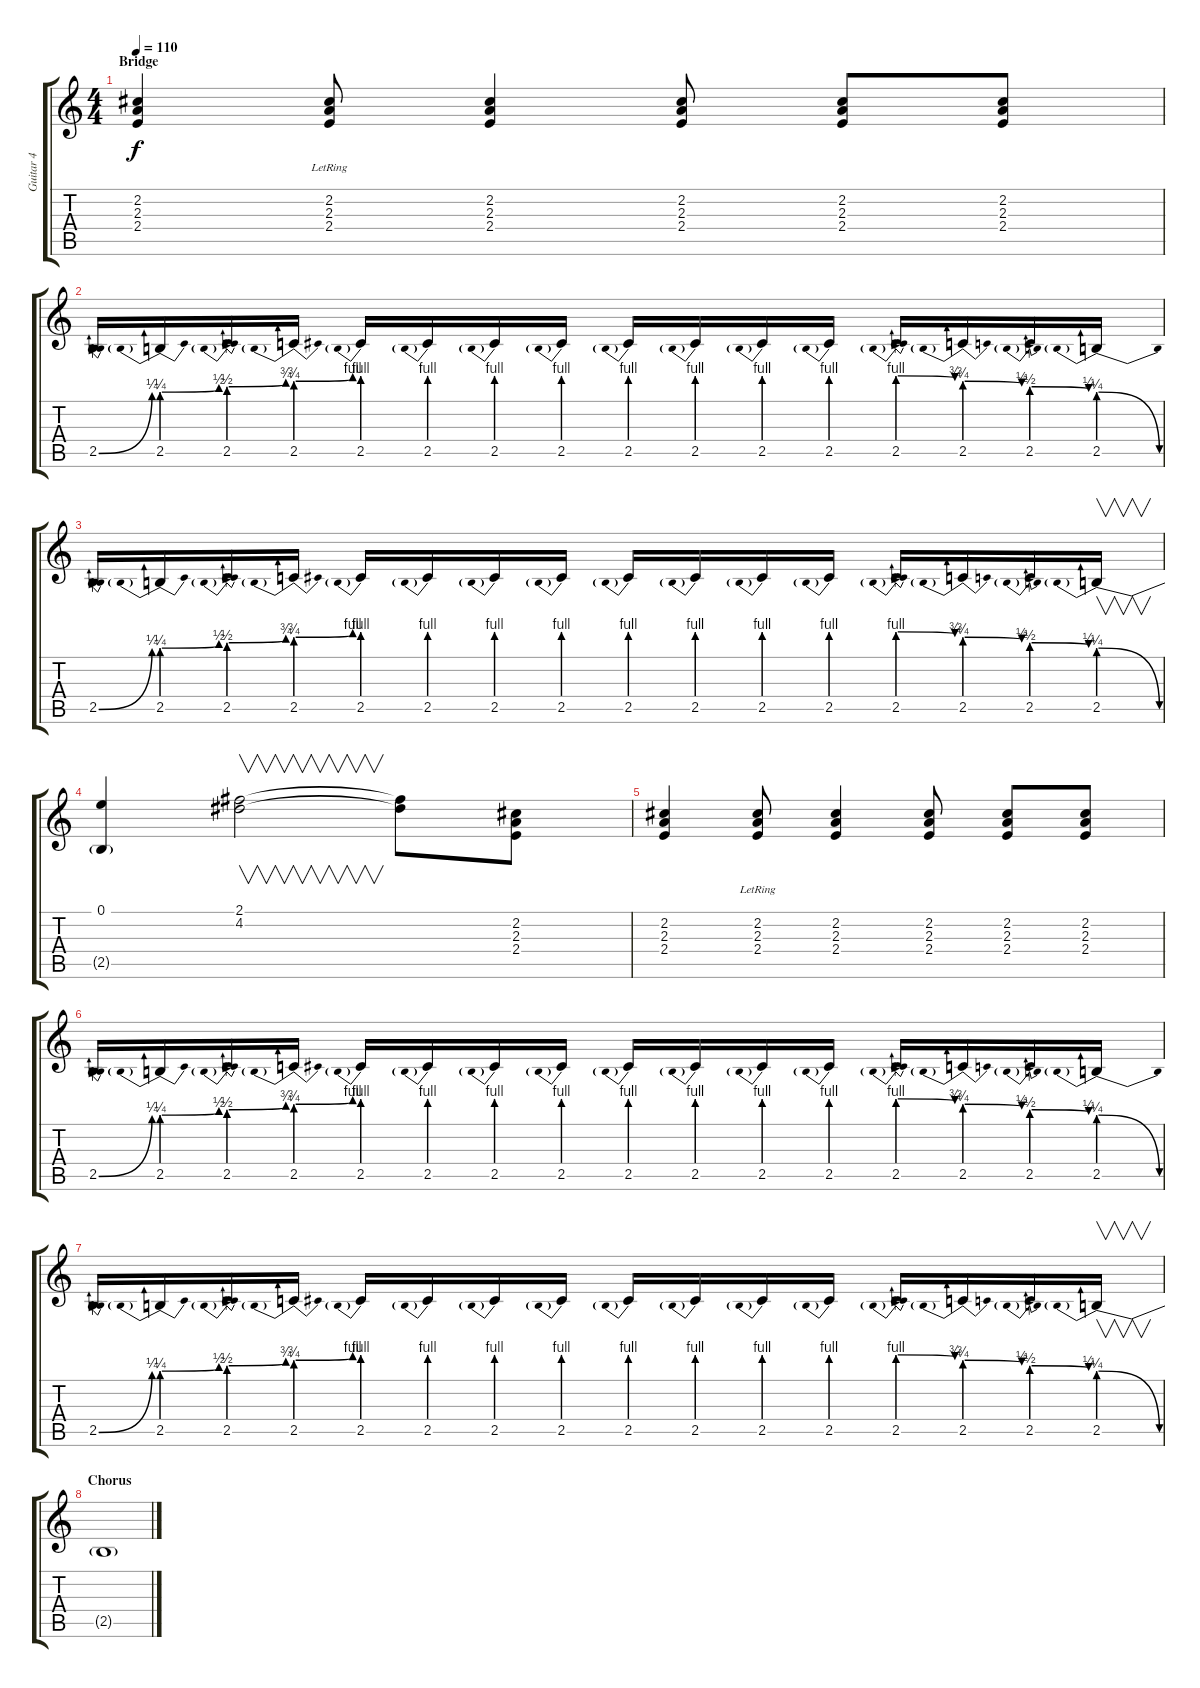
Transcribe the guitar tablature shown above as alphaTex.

\track ("Guitar 4" "Guitar 4") {instrument distortionguitar}
\staff {score tabs}
\tuning (E4 B3 G3 D3 A2 E2) {hide}
\ts (4 4)
\section ("" "Bridge")
\tempo 110
\clef g2
\ks c
(2.2 2.3 2.4).4{dy f} (2.2{lr} 2.3{lr} 2.4{lr}).8 (2.2 2.3 2.4).4 (2.2 2.3 2.4).8 (2.2 2.3 2.4).8 (2.2 2.3 2.4).8 |
2.5{be (bend 0 0 60 1)}.16 2.5{be (prebendbend 0 1 60 2)}.16 2.5{be (prebendbend 0 2 60 3)}.16 2.5{be (prebendbend 0 3 60 4)}.16 2.5{be (prebend 0 4 60 4)}.16 2.5{be (prebend 0 4 60 4)}.16 2.5{be (prebend 0 4 60 4)}.16 2.5{be (prebend 0 4 60 4)}.16 2.5{be (prebend 0 4 60 4)}.16 2.5{be (prebend 0 4 60 4)}.16 2.5{be (prebend 0 4 60 4)}.16 2.5{be (prebend 0 4 60 4)}.16 2.5{be (prebendrelease 0 4 60 3)}.16 2.5{be (prebendrelease 0 3 60 2)}.16 2.5{be (prebendrelease 0 2 60 1)}.16 2.5{be (prebendrelease 0 1 60 0)}.16 |
2.5{be (bend 0 0 60 1)}.16 2.5{be (prebendbend 0 1 60 2)}.16 2.5{be (prebendbend 0 2 60 3)}.16 2.5{be (prebendbend 0 3 60 4)}.16 2.5{be (prebend 0 4 60 4)}.16 2.5{be (prebend 0 4 60 4)}.16 2.5{be (prebend 0 4 60 4)}.16 2.5{be (prebend 0 4 60 4)}.16 2.5{be (prebend 0 4 60 4)}.16 2.5{be (prebend 0 4 60 4)}.16 2.5{be (prebend 0 4 60 4)}.16 2.5{be (prebend 0 4 60 4)}.16 2.5{be (prebendrelease 0 4 60 3)}.16 2.5{be (prebendrelease 0 3 60 2)}.16 2.5{be (prebendrelease 0 2 60 1)}.16 2.5{be (prebendrelease 0 1 60 0)}.16{v} |
(0.1 2.5{t}).4 (2.1 4.2).2{v} (2.1{t} 4.2{t}).8 (2.2 2.3 2.4).8 |
(2.2 2.3 2.4).4 (2.2{lr} 2.3{lr} 2.4{lr}).8 (2.2 2.3 2.4).4 (2.2 2.3 2.4).8 (2.2 2.3 2.4).8 (2.2 2.3 2.4).8 |
2.5{be (bend 0 0 60 1)}.16 2.5{be (prebendbend 0 1 60 2)}.16 2.5{be (prebendbend 0 2 60 3)}.16 2.5{be (prebendbend 0 3 60 4)}.16 2.5{be (prebend 0 4 60 4)}.16 2.5{be (prebend 0 4 60 4)}.16 2.5{be (prebend 0 4 60 4)}.16 2.5{be (prebend 0 4 60 4)}.16 2.5{be (prebend 0 4 60 4)}.16 2.5{be (prebend 0 4 60 4)}.16 2.5{be (prebend 0 4 60 4)}.16 2.5{be (prebend 0 4 60 4)}.16 2.5{be (prebendrelease 0 4 60 3)}.16 2.5{be (prebendrelease 0 3 60 2)}.16 2.5{be (prebendrelease 0 2 60 1)}.16 2.5{be (prebendrelease 0 1 60 0)}.16 |
2.5{be (bend 0 0 60 1)}.16 2.5{be (prebendbend 0 1 60 2)}.16 2.5{be (prebendbend 0 2 60 3)}.16 2.5{be (prebendbend 0 3 60 4)}.16 2.5{be (prebend 0 4 60 4)}.16 2.5{be (prebend 0 4 60 4)}.16 2.5{be (prebend 0 4 60 4)}.16 2.5{be (prebend 0 4 60 4)}.16 2.5{be (prebend 0 4 60 4)}.16 2.5{be (prebend 0 4 60 4)}.16 2.5{be (prebend 0 4 60 4)}.16 2.5{be (prebend 0 4 60 4)}.16 2.5{be (prebendrelease 0 4 60 3)}.16 2.5{be (prebendrelease 0 3 60 2)}.16 2.5{be (prebendrelease 0 2 60 1)}.16 2.5{be (prebendrelease 0 1 60 0)}.16{v} |
\section ("" "Chorus")
2.5{t}.1
